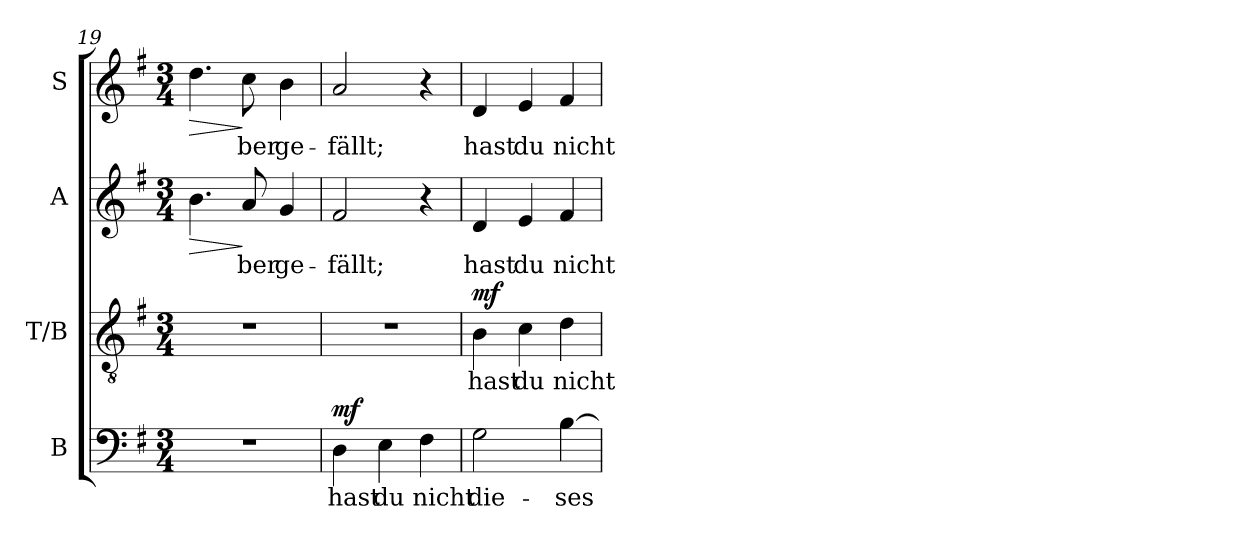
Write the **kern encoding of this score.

**kern	**text	**dynam	**kern	**text	**dynam	**kern	**text	**dynam	**kern	**text	**dynam
*part4	*part4	*part4	*part3	*part3	*part3	*part2	*part2	*part2	*part1	*part1	*part1
*staff4	*staff4	*staff4	*staff3	*staff3	*staff3	*staff2	*staff2	*staff2	*staff1	*staff1	*staff1
*I"B	*	*	*I"T/B	*	*	*I"A	*	*	*I"S	*	*
*	*	*	*I'T	*	*	*I'A	*	*	*I'S	*	*
*clefF4	*	*	*clefGv2	*	*	*clefG2	*	*	*clefG2	*	*
*k[f#]	*	*	*k[f#]	*	*	*k[f#]	*	*	*k[f#]	*	*
*G:	*	*	*G:	*	*	*G:	*	*	*G:	*	*
*M3/4	*	*	*M3/4	*	*	*M3/4	*	*	*M3/4	*	*
=19	=19	=19	=19	=19	=19	=19	=19	=19	=19	=19	=19
!LO:N:vis=1	!	!	!LO:N:vis=1	!	!	!	!	!LO:HP:b	!	!	!LO:HP:b
2.r	.	.	2.r	.	.	4.b\	.	>	4.dd\	.	>
!	!	!	!	!	!	!	!LO:LY:b	!	!	!LO:LY:b	!
.	.	.	.	.	.	8a/	-ber	]	8cc\	-ber	]
!	!	!	!	!	!	!	!LO:LY:b	!	!	!LO:LY:b	!
.	.	.	.	.	.	4g/	ge-	.	4b\	ge-	.
=20	=20	=20	=20	=20	=20	=20	=20	=20	=20	=20	=20
!	!LO:LY:b	!LO:DY:a	!LO:N:vis=1	!	!	!	!LO:LY:b	!	!	!LO:LY:b	!
4D\	hast	mf	2.r	.	.	2f#/	-fällt;	.	2a/	-fällt;	.
!	!LO:LY:b	!	!	!	!	!	!	!	!	!	!
4E\	du	.	.	.	.	.	.	.	.	.	.
!	!LO:LY:b	!	!	!	!	!	!	!	!	!	!
4F#\	nicht	.	.	.	.	4r	.	.	4r	.	.
=21	=21	=21	=21	=21	=21	=21	=21	=21	=21	=21	=21
!	!LO:LY:b	!	!	!LO:LY:b	!LO:DY:a	!	!LO:LY:b	!	!	!LO:LY:b	!LO:DY:a
!	!	!	!	!	!	!	!	!	!	!	!LO:DY:n=1:b
2G\	die-	.	4B\	hast	mf	4d/	hast	.	4d/	hast	mf mf
!	!	!	!	!LO:LY:b	!	!	!LO:LY:b	!	!	!LO:LY:b	!
.	.	.	4c\	du	.	4e/	du	.	4e/	du	.
!	!LO:LY:b	!	!	!LO:LY:b	!	!	!LO:LY:b	!	!	!LO:LY:b	!
[<4B\	-ses	.	4d\	nicht	.	4f#/	nicht	.	4f#/	nicht	.
=	=	=	=	=	=	=	=	=	=	=	=
*-	*-	*-	*-	*-	*-	*-	*-	*-	*-	*-	*-
